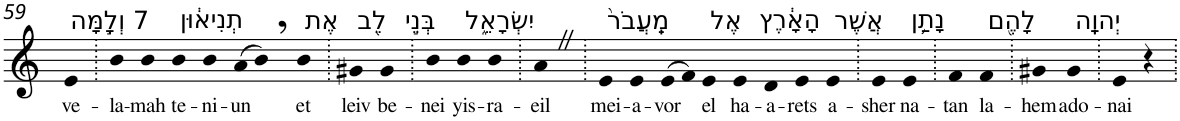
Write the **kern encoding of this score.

**kern	**text
*part1	*part1
*staff1	*staff1
*I"Piano	*
*I'Pno	*
!!LO:PB:g=z
*clefG2	*
*k[]	*
=59	=59
!LO:TX:a:t=7 וְלָ֣מָּה	!
!	!LO:LY:b
4e	ve-
=60.	=60.
!	!LO:LY:b
4b	-la-
!	!LO:LY:b
4b	-mah
!LO:TX:a:t=תְנִיא֔וּן	!
!	!LO:LY:b
4b	te-
!	!LO:LY:b
4b	-ni-
!	!LO:LY:b
(>8a	-un
8b,)	.
!LO:TX:a:t=אֶת	!
!	!LO:LY:b
4b	et
=61.	=61.
!LO:TX:a:t=לֵ֖ב	!
!	!LO:LY:b
4g#X	leiv
!LO:TX:a:t=בְּנֵ֣י	!
!	!LO:LY:b
4g#	be-
=62.	=62.
!	!LO:LY:b
4b	-nei
!LO:TX:a:t=יִשְׂרָאֵ֑ל	!
!	!LO:LY:b
4b	yis-
!	!LO:LY:b
4b	-ra-
=63.	=63.
!	!LO:LY:b
4aZ	-eil
=64.	=64.
!LO:TX:a:t=מֵֽעֲבֹר֙	!
!	!LO:LY:b
4e	mei-
!	!LO:LY:b
4e	-a-
!	!LO:LY:b
(>8e	-vor
8f)	.
!LO:TX:a:t=אֶל	!
!	!LO:LY:b
4e	el
!LO:TX:a:t=הָאָ֔רֶץ	!
!	!LO:LY:b
4e	ha-
!	!LO:LY:b
4d	-a-
!	!LO:LY:b
4e	-rets
!LO:TX:a:t=אֲשֶׁר	!
!	!LO:LY:b
4e	a-
=65.	=65.
!	!LO:LY:b
4e	-sher
!LO:TX:a:t=נָתַ֥ן	!
!	!LO:LY:b
4e	na-
=66.	=66.
!	!LO:LY:b
4f	-tan
!LO:TX:a:t=לָהֶ֖ם	!
!	!LO:LY:b
4f	la-
=67.	=67.
!	!LO:LY:b
4g#X	-hem
!LO:TX:a:t=יְהוָֽה	!
!	!LO:LY:b
4g#	ado-
=68.	=68.
!	!LO:LY:b
4e	-nai
4r	.
=.	=.
*-	*-
